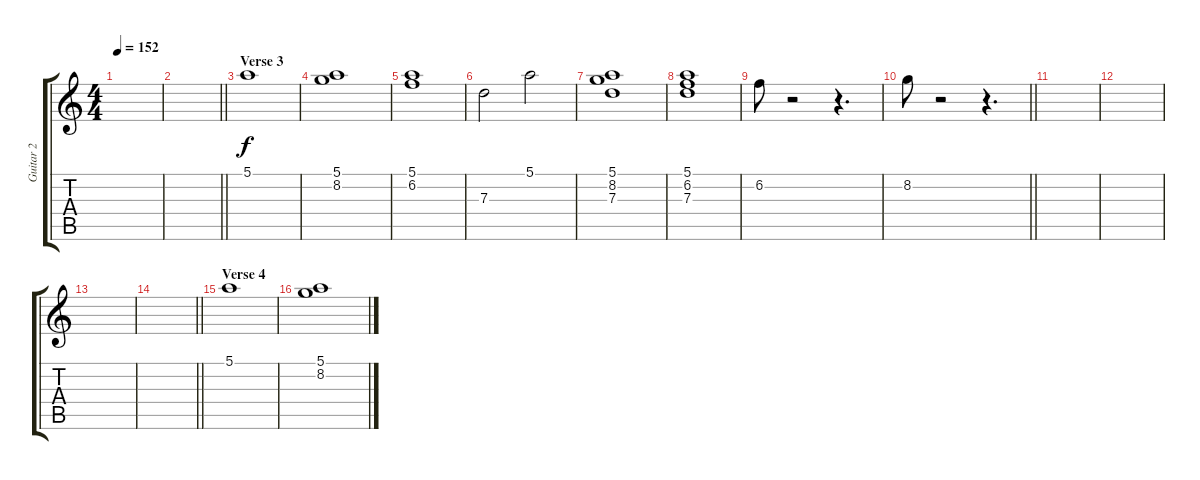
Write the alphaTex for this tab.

\track ("Guitar 2" "Guitar 2") {instrument distortionguitar}
\staff {score tabs}
\tuning (E4 B3 G3 D3 A2 E2) {hide}
\ts (4 4)
\tempo 152
\clef g2
\ks c
|
\barLineRight lightlight
|
\section ("" "Verse 3")
5.1.1 |
(5.1 8.2).1 |
(5.1 6.2).1 |
7.3.2 5.1.2 |
(5.1 8.2 7.3).1 |
(5.1 6.2 7.3).1 |
6.2.8 r.2 r.4{d} |
\barLineRight lightlight
8.2.8 r.2 r.4{d} |
|
|
|
\barLineRight lightlight
|
\section ("" "Verse 4")
5.1.1 |
(5.1 8.2).1
